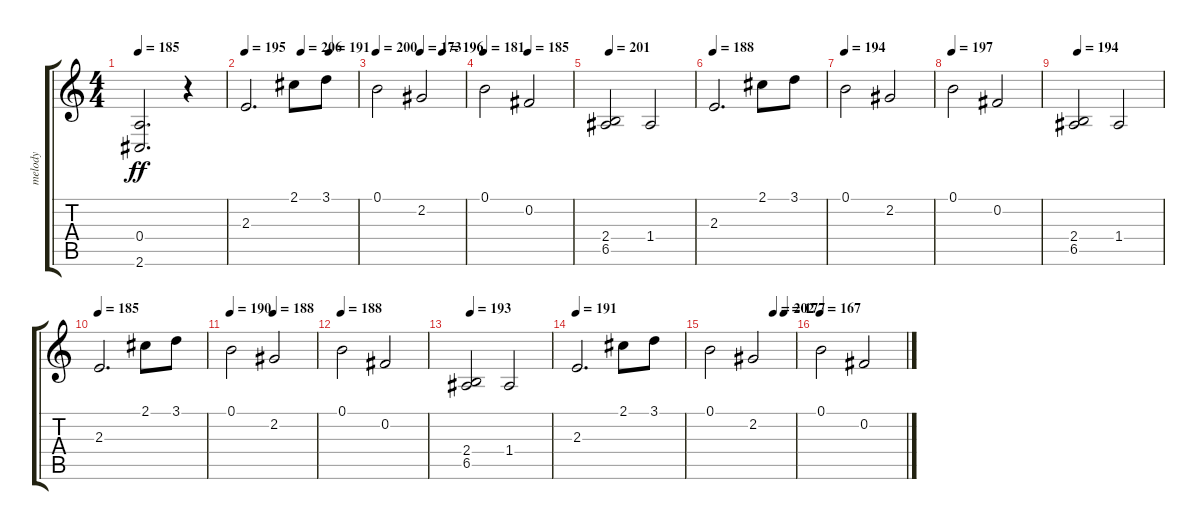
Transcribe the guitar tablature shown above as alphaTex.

\track ("melody" "melody") {instrument overdrivenguitar}
\staff {score tabs}
\tuning (B3 Gb3 D3 A2 E2 B1) {hide}
\ts (4 4)
\tempo 185
\clef g2
\ks c
(0.4 2.6).2{d dy ff} r.4 |
\tempo 195
\tempo (206 0.5)
\tempo (191 0.75)
2.3.2{d} 2.1.8 3.1.8 |
\tempo 200
\tempo (173 0.5)
\tempo (196 0.75)
0.1.2 2.2.2 |
\tempo 181
\tempo (185 0.5)
0.1.2 0.2.2 |
\tempo 201
(2.4 6.5).2 1.4.2 |
\tempo 188
2.3.2{d} 2.1.8 3.1.8 |
\tempo 194
0.1.2 2.2.2 |
\tempo 197
0.1.2 0.2.2 |
\tempo 194
(2.4 6.5).2 1.4.2 |
\tempo 185
2.3.2{d} 2.1.8 3.1.8 |
\tempo 190
\tempo (188 0.5)
0.1.2 2.2.2 |
\tempo 188
0.1.2 0.2.2 |
\tempo 193
(2.4 6.5).2 1.4.2 |
\tempo 191
2.3.2{d} 2.1.8 3.1.8 |
\tempo (202 0.75)
\tempo (177 0.875)
0.1.2 2.2.2 |
\tempo 167
0.1.2 0.2.2
